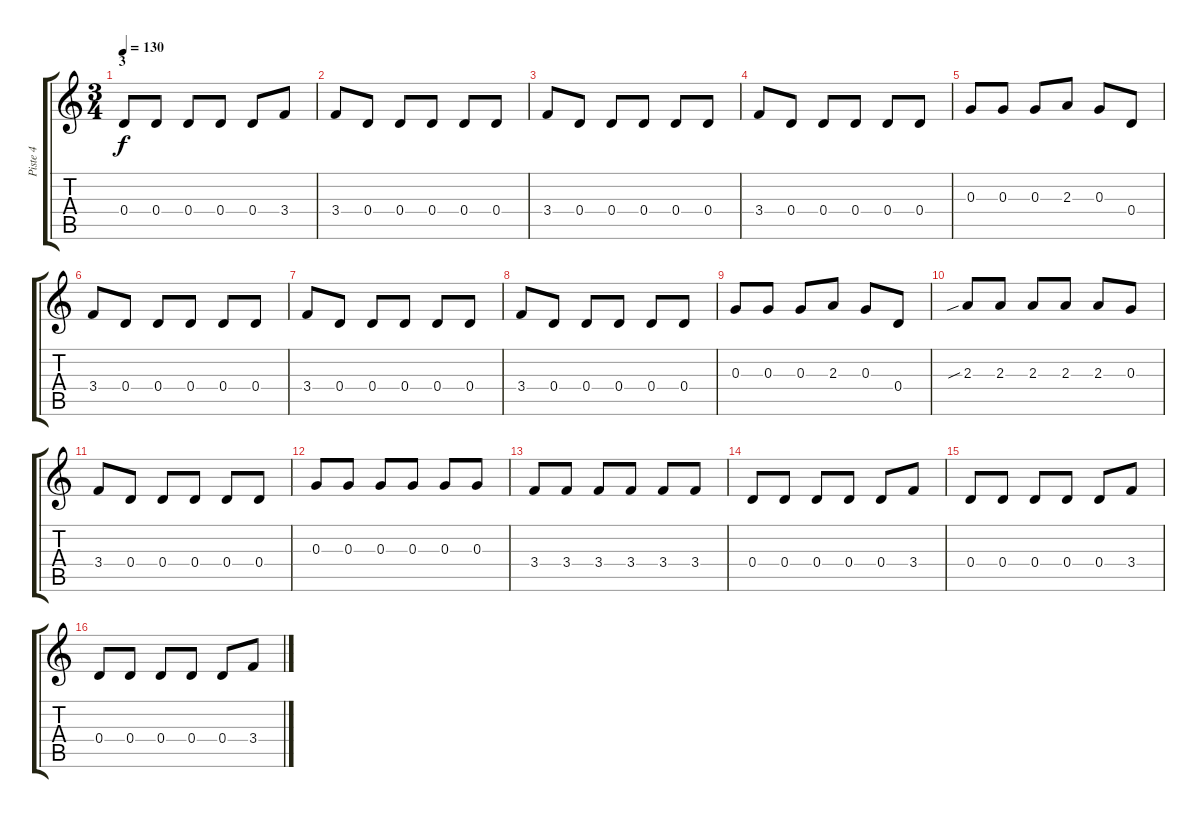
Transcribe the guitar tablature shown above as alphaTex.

\track ("Piste 4" "Piste 4") {instrument electricguitarjazz}
\staff {score tabs}
\tuning (E4 B3 G3 D3 A2 E2) {hide}
\ts (3 4)
\section ("" "3")
\tempo 130
\clef g2
\ks c
0.4.8{dy f} 0.4.8 0.4.8 0.4.8 0.4.8 3.4.8 |
3.4.8{volume 9} 0.4.8 0.4.8 0.4.8 0.4.8 0.4.8 |
3.4.8 0.4.8 0.4.8 0.4.8 0.4.8 0.4.8 |
3.4.8 0.4.8 0.4.8 0.4.8 0.4.8 0.4.8 |
0.3.8 0.3.8 0.3.8 2.3.8 0.3.8 0.4.8 |
3.4.8 0.4.8 0.4.8 0.4.8 0.4.8 0.4.8 |
3.4.8 0.4.8 0.4.8 0.4.8 0.4.8 0.4.8 |
3.4.8 0.4.8 0.4.8 0.4.8 0.4.8 0.4.8 |
0.3.8 0.3.8 0.3.8 2.3.8 0.3.8 0.4.8 |
2.3{sib}.8 2.3.8 2.3.8 2.3.8 2.3.8 0.3.8 |
3.4.8 0.4.8 0.4.8 0.4.8 0.4.8 0.4.8 |
0.3.8 0.3.8 0.3.8 0.3.8 0.3.8 0.3.8 |
3.4.8 3.4.8 3.4.8 3.4.8 3.4.8 3.4.8 |
0.4.8 0.4.8 0.4.8 0.4.8 0.4.8 3.4.8 |
0.4.8 0.4.8 0.4.8 0.4.8 0.4.8 3.4.8 |
0.4.8 0.4.8 0.4.8 0.4.8 0.4.8 3.4.8
